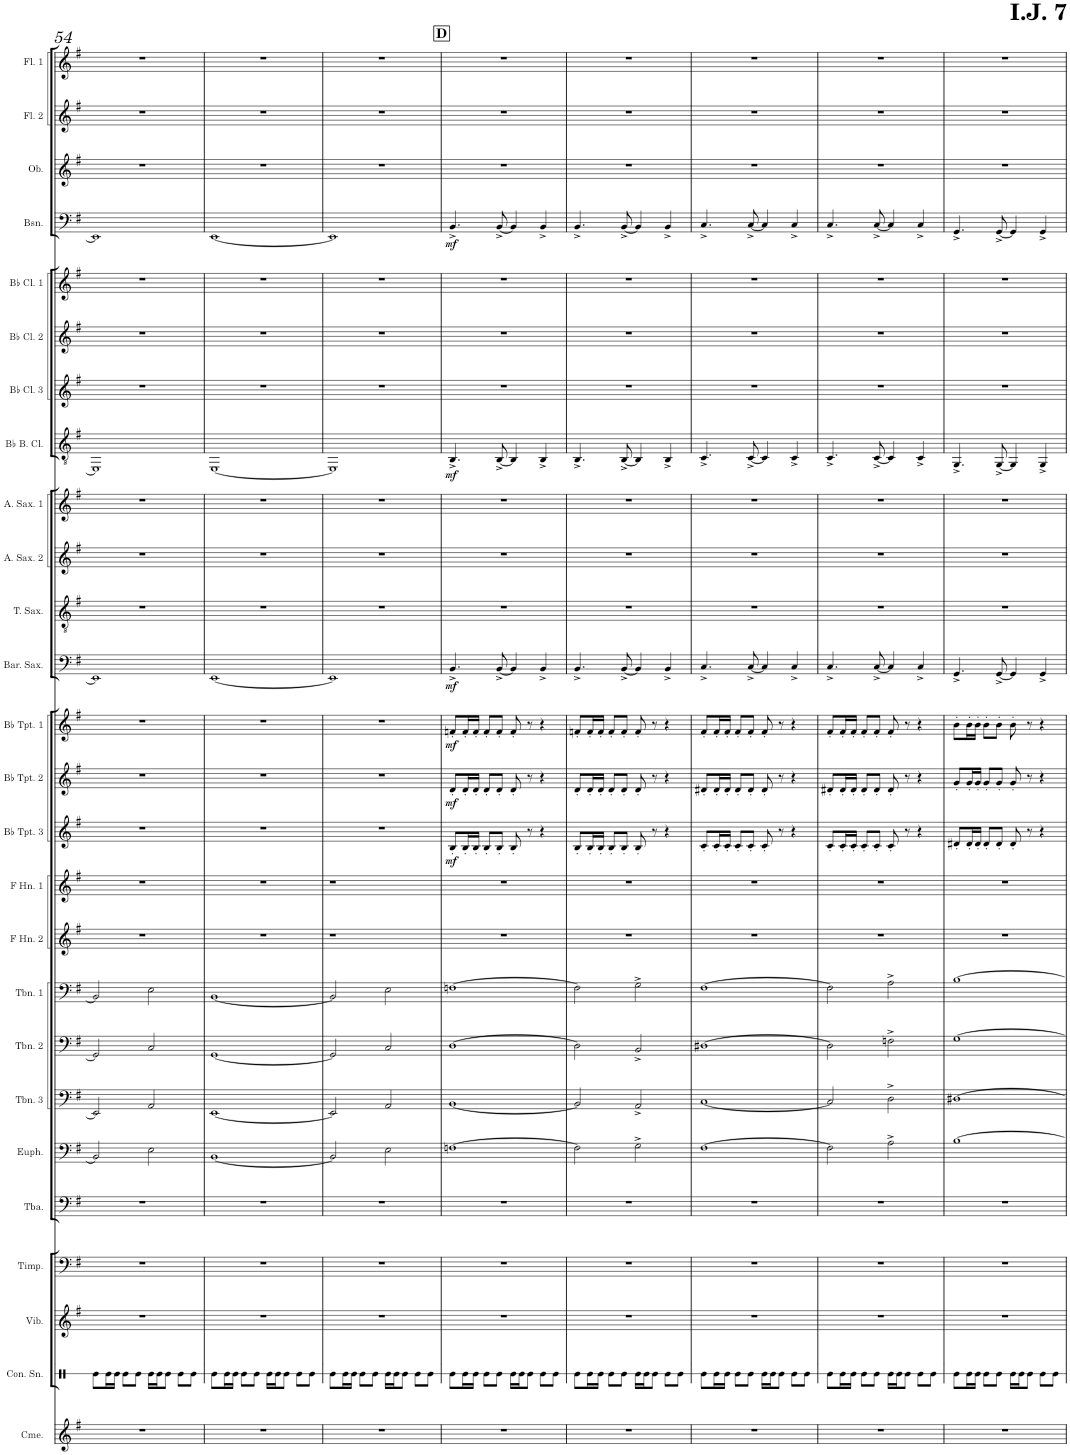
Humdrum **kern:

**kern	**kern	**kern	**kern	**kern	**kern	**kern	**kern	**kern	**kern	**kern	**kern	**dynam	**kern	**dynam	**kern	**dynam	**kern	**dynam	**kern	**kern	**kern	**kern	**dynam	**kern	**kern	**kern	**kern	**dynam	**kern	**kern	**kern
*part26	*part25	*part24	*part23	*part22	*part21	*part20	*part19	*part18	*part17	*part16	*part15	*part15	*part14	*part14	*part13	*part13	*part12	*part12	*part11	*part10	*part9	*part8	*part8	*part7	*part6	*part5	*part4	*part4	*part3	*part2	*part1
*staff26	*staff25	*staff24	*staff23	*staff22	*staff21	*staff20	*staff19	*staff18	*staff17	*staff16	*staff15	*staff15	*staff14	*staff14	*staff13	*staff13	*staff12	*staff12	*staff11	*staff10	*staff9	*staff8	*staff8	*staff7	*staff6	*staff5	*staff4	*staff4	*staff3	*staff2	*staff1
*I"Chimes	*I"Concert Snare Drum	*I"Vibraphone	*I"Timpani	*I"Tuba	*I"Euphonium	*I"Trombone 3	*I"Trombone 2	*I"Trombone 1	*I"Horn in F 2	*I"Horn in F 1	*I"Bb Trumpet 3	*	*I"Bb Trumpet 2	*	*I"Bb Trumpet 1	*	*I"Baritone Saxophone	*	*I"Tenor Saxophone	*I"Alto Saxophone 2	*I"Alto Saxophone 1	*I"Bb Bass Clarinet	*	*I"Bb Clarinet 3	*I"Bb Clarinet 2	*I"Bb Clarinet 1	*I"Bassoon	*	*I"Oboe	*I"Flute 2	*I"Flute 1
*I'Cme.	*I'Con. Sn.	*I'Vib.	*I'Timp.	*I'Tba.	*I'Euph.	*I'Tbn. 3	*I'Tbn. 2	*I'Tbn. 1	*	*	*I'Bb Tpt. 3	*	*I'Bb Tpt. 2	*	*I'Bb Tpt. 1	*	*I'Bar. Sax.	*	*I'T. Sax.	*I'A. Sax. 2	*I'A. Sax. 1	*I'Bb B. Cl.	*	*I'Bb Cl. 3	*I'Bb Cl. 2	*I'Bb Cl. 1	*I'Bsn.	*	*I'Ob.	*I'Fl. 2	*I'Fl. 1
!!LO:PB:g=z
*clefG2	*clefX	*clefG2	*clefF4	*clefF4	*clefF4	*clefF4	*clefF4	*clefF4	*clefG2	*clefG2	*clefG2	*	*clefG2	*	*clefG2	*	*clefF4	*	*clefGv2	*clefG2	*clefG2	*clefGv2	*	*clefG2	*clefG2	*clefG2	*clefF4	*	*clefG2	*clefG2	*clefG2
*	*	*	*	*	*	*	*	*	*ITrd4c7	*ITrd4c7	*ITrd1c2	*	*ITrd1c2	*	*ITrd1c2	*	*ITrd12c21	*	*ITrd8c14	*ITrd5c9	*ITrd5c9	*ITrd8c14	*	*ITrd1c2	*ITrd1c2	*ITrd1c2	*	*	*	*	*
*k[f#]	*k[]	*k[f#]	*k[f#]	*k[f#]	*k[f#]	*k[f#]	*k[f#]	*k[f#]	*k[f#]	*k[f#]	*k[f#]	*	*k[f#]	*	*k[f#]	*	*k[f#]	*	*k[f#]	*k[f#]	*k[f#]	*k[f#]	*	*k[f#]	*k[f#]	*k[f#]	*k[f#]	*	*k[f#]	*k[f#]	*k[f#]
*M4/4	*M4/4	*M4/4	*M4/4	*M4/4	*M4/4	*M4/4	*M4/4	*M4/4	*M4/4	*M4/4	*M4/4	*	*M4/4	*	*M4/4	*	*M4/4	*	*M4/4	*M4/4	*M4/4	*M4/4	*	*M4/4	*M4/4	*M4/4	*M4/4	*	*M4/4	*M4/4	*M4/4
=54	=54	=54	=54	=54	=54	=54	=54	=54	=54	=54	=54	=54	=54	=54	=54	=54	=54	=54	=54	=54	=54	=54	=54	=54	=54	=54	=54	=54	=54	=54	=54
1r	8Re\L	1r	1r	1r	2BB/]	2EE/]	2GG/]	2BB/]	1r	1r	1r	.	1r	.	1r	.	1EE]	.	1r	1r	1r	1EE]	.	1r	1r	1r	1EE]	.	1r	1r	1r
.	16Re\L	.	.	.	.	.	.	.	.	.	.	.	.	.	.	.	.	.	.	.	.	.	.	.	.	.	.	.	.	.	.
.	16Re\JJ	.	.	.	.	.	.	.	.	.	.	.	.	.	.	.	.	.	.	.	.	.	.	.	.	.	.	.	.	.	.
.	8Re\L	.	.	.	.	.	.	.	.	.	.	.	.	.	.	.	.	.	.	.	.	.	.	.	.	.	.	.	.	.	.
.	8Re\J	.	.	.	.	.	.	.	.	.	.	.	.	.	.	.	.	.	.	.	.	.	.	.	.	.	.	.	.	.	.
.	16Re\LL	.	.	.	2E\	2AA/	2C/	2E\	.	.	.	.	.	.	.	.	.	.	.	.	.	.	.	.	.	.	.	.	.	.	.
.	16Re\J	.	.	.	.	.	.	.	.	.	.	.	.	.	.	.	.	.	.	.	.	.	.	.	.	.	.	.	.	.	.
.	8Re\J	.	.	.	.	.	.	.	.	.	.	.	.	.	.	.	.	.	.	.	.	.	.	.	.	.	.	.	.	.	.
.	8Re\L	.	.	.	.	.	.	.	.	.	.	.	.	.	.	.	.	.	.	.	.	.	.	.	.	.	.	.	.	.	.
.	8Re\J	.	.	.	.	.	.	.	.	.	.	.	.	.	.	.	.	.	.	.	.	.	.	.	.	.	.	.	.	.	.
=55	=55	=55	=55	=55	=55	=55	=55	=55	=55	=55	=55	=55	=55	=55	=55	=55	=55	=55	=55	=55	=55	=55	=55	=55	=55	=55	=55	=55	=55	=55	=55
1r	8Re\L	1r	1r	1r	[1BB	[1EE	[1GG	[1BB	1r	1r	1r	.	1r	.	1r	.	[1EE	.	1r	1r	1r	[1EE	.	1r	1r	1r	[1EE	.	1r	1r	1r
.	16Re\L	.	.	.	.	.	.	.	.	.	.	.	.	.	.	.	.	.	.	.	.	.	.	.	.	.	.	.	.	.	.
.	16Re\JJ	.	.	.	.	.	.	.	.	.	.	.	.	.	.	.	.	.	.	.	.	.	.	.	.	.	.	.	.	.	.
.	8Re\L	.	.	.	.	.	.	.	.	.	.	.	.	.	.	.	.	.	.	.	.	.	.	.	.	.	.	.	.	.	.
.	8Re\J	.	.	.	.	.	.	.	.	.	.	.	.	.	.	.	.	.	.	.	.	.	.	.	.	.	.	.	.	.	.
.	16Re\LL	.	.	.	.	.	.	.	.	.	.	.	.	.	.	.	.	.	.	.	.	.	.	.	.	.	.	.	.	.	.
.	16Re\J	.	.	.	.	.	.	.	.	.	.	.	.	.	.	.	.	.	.	.	.	.	.	.	.	.	.	.	.	.	.
.	8Re\J	.	.	.	.	.	.	.	.	.	.	.	.	.	.	.	.	.	.	.	.	.	.	.	.	.	.	.	.	.	.
.	8Re\L	.	.	.	.	.	.	.	.	.	.	.	.	.	.	.	.	.	.	.	.	.	.	.	.	.	.	.	.	.	.
.	8Re\J	.	.	.	.	.	.	.	.	.	.	.	.	.	.	.	.	.	.	.	.	.	.	.	.	.	.	.	.	.	.
=56	=56	=56	=56	=56	=56	=56	=56	=56	=56	=56	=56	=56	=56	=56	=56	=56	=56	=56	=56	=56	=56	=56	=56	=56	=56	=56	=56	=56	=56	=56	=56
1r	8Re\L	1r	1r	1r	2BB/]	2EE/]	2GG/]	2BB/]	1r	1r	1r	.	1r	.	1r	.	1EE]	.	1r	1r	1r	1EE]	.	1r	1r	1r	1EE]	.	1r	1r	1r
.	16Re\L	.	.	.	.	.	.	.	.	.	.	.	.	.	.	.	.	.	.	.	.	.	.	.	.	.	.	.	.	.	.
.	16Re\JJ	.	.	.	.	.	.	.	.	.	.	.	.	.	.	.	.	.	.	.	.	.	.	.	.	.	.	.	.	.	.
.	8Re\L	.	.	.	.	.	.	.	.	.	.	.	.	.	.	.	.	.	.	.	.	.	.	.	.	.	.	.	.	.	.
.	8Re\J	.	.	.	.	.	.	.	.	.	.	.	.	.	.	.	.	.	.	.	.	.	.	.	.	.	.	.	.	.	.
.	16Re\LL	.	.	.	2E\	2AA/	2C/	2E\	.	.	.	.	.	.	.	.	.	.	.	.	.	.	.	.	.	.	.	.	.	.	.
.	16Re\J	.	.	.	.	.	.	.	.	.	.	.	.	.	.	.	.	.	.	.	.	.	.	.	.	.	.	.	.	.	.
.	8Re\J	.	.	.	.	.	.	.	.	.	.	.	.	.	.	.	.	.	.	.	.	.	.	.	.	.	.	.	.	.	.
.	8Re\L	.	.	.	.	.	.	.	.	.	.	.	.	.	.	.	.	.	.	.	.	.	.	.	.	.	.	.	.	.	.
.	8Re\J	.	.	.	.	.	.	.	.	.	.	.	.	.	.	.	.	.	.	.	.	.	.	.	.	.	.	.	.	.	.
!!LO:REH:place=s1:a:B:cj:fs=14:t=D
=57	=57	=57	=57	=57	=57	=57	=57	=57	=57	=57	=57	=57	=57	=57	=57	=57	=57	=57	=57	=57	=57	=57	=57	=57	=57	=57	=57	=57	=57	=57	=57
!	!	!	!	!	!	!	!	!	!	!	!	!LO:DY:b	!	!LO:DY:b	!	!LO:DY:b	!	!LO:DY:b	!	!	!	!	!LO:DY:b	!	!	!	!	!LO:DY:b	!	!	!
1r	8Re\L	1r	1r	1r	[1Fn	[1BB	[1D	[1Fn	1r	1r	8B'/L	mf	8d'/L	mf	8fn'/L	mf	4.BB^/	mf	1r	1r	1r	4.BB^/	mf	1r	1r	1r	4.BB^/	mf	1r	1r	1r
.	16Re\L	.	.	.	.	.	.	.	.	.	16B'/L	.	16d'/L	.	16f'/L	.	.	.	.	.	.	.	.	.	.	.	.	.	.	.	.
.	16Re\JJ	.	.	.	.	.	.	.	.	.	16B'/JJ	.	16d'/JJ	.	16f'/JJ	.	.	.	.	.	.	.	.	.	.	.	.	.	.	.	.
.	8Re\L	.	.	.	.	.	.	.	.	.	8B'/L	.	8d'/L	.	8f'/L	.	.	.	.	.	.	.	.	.	.	.	.	.	.	.	.
.	8Re\J	.	.	.	.	.	.	.	.	.	8B'/J	.	8d'/J	.	8f'/J	.	[8BB^/	.	.	.	.	[8BB^/	.	.	.	.	[8BB^/	.	.	.	.
.	16Re\LL	.	.	.	.	.	.	.	.	.	8B'/	.	8d'/	.	8f'/	.	4BB/]	.	.	.	.	4BB/]	.	.	.	.	4BB/]	.	.	.	.
.	16Re\J	.	.	.	.	.	.	.	.	.	.	.	.	.	.	.	.	.	.	.	.	.	.	.	.	.	.	.	.	.	.
.	8Re\J	.	.	.	.	.	.	.	.	.	8r	.	8r	.	8r	.	.	.	.	.	.	.	.	.	.	.	.	.	.	.	.
.	8Re\L	.	.	.	.	.	.	.	.	.	4r	.	4r	.	4r	.	4BB^/	.	.	.	.	4BB^/	.	.	.	.	4BB^/	.	.	.	.
.	8Re\J	.	.	.	.	.	.	.	.	.	.	.	.	.	.	.	.	.	.	.	.	.	.	.	.	.	.	.	.	.	.
=58	=58	=58	=58	=58	=58	=58	=58	=58	=58	=58	=58	=58	=58	=58	=58	=58	=58	=58	=58	=58	=58	=58	=58	=58	=58	=58	=58	=58	=58	=58	=58
1r	8Re\L	1r	1r	1r	2F\]	2BB/]	2D\]	2F\]	1r	1r	8B'/L	.	8d'/L	.	8fn'/L	.	4.BB^/	.	1r	1r	1r	4.BB^/	.	1r	1r	1r	4.BB^/	.	1r	1r	1r
.	16Re\L	.	.	.	.	.	.	.	.	.	16B'/L	.	16d'/L	.	16f'/L	.	.	.	.	.	.	.	.	.	.	.	.	.	.	.	.
.	16Re\JJ	.	.	.	.	.	.	.	.	.	16B'/JJ	.	16d'/JJ	.	16f'/JJ	.	.	.	.	.	.	.	.	.	.	.	.	.	.	.	.
.	8Re\L	.	.	.	.	.	.	.	.	.	8B'/L	.	8d'/L	.	8f'/L	.	.	.	.	.	.	.	.	.	.	.	.	.	.	.	.
.	8Re\J	.	.	.	.	.	.	.	.	.	8B'/J	.	8d'/J	.	8f'/J	.	[8BB^/	.	.	.	.	[8BB^/	.	.	.	.	[8BB^/	.	.	.	.
.	16Re\LL	.	.	.	2G^\	2AA^/	2BB^/	2G^\	.	.	8B'/	.	8d'/	.	8f'/	.	4BB/]	.	.	.	.	4BB/]	.	.	.	.	4BB/]	.	.	.	.
.	16Re\J	.	.	.	.	.	.	.	.	.	.	.	.	.	.	.	.	.	.	.	.	.	.	.	.	.	.	.	.	.	.
.	8Re\J	.	.	.	.	.	.	.	.	.	8r	.	8r	.	8r	.	.	.	.	.	.	.	.	.	.	.	.	.	.	.	.
.	8Re\L	.	.	.	.	.	.	.	.	.	4r	.	4r	.	4r	.	4BB^/	.	.	.	.	4BB^/	.	.	.	.	4BB^/	.	.	.	.
.	8Re\J	.	.	.	.	.	.	.	.	.	.	.	.	.	.	.	.	.	.	.	.	.	.	.	.	.	.	.	.	.	.
=59	=59	=59	=59	=59	=59	=59	=59	=59	=59	=59	=59	=59	=59	=59	=59	=59	=59	=59	=59	=59	=59	=59	=59	=59	=59	=59	=59	=59	=59	=59	=59
1r	8Re\L	1r	1r	1r	[1F#	[1C	[1D#X	[1F#	1r	1r	8c'/L	.	8d#X'/L	.	8f#'/L	.	4.C^/	.	1r	1r	1r	4.C^/	.	1r	1r	1r	4.C^/	.	1r	1r	1r
.	16Re\L	.	.	.	.	.	.	.	.	.	16c'/L	.	16d#'/L	.	16f#'/L	.	.	.	.	.	.	.	.	.	.	.	.	.	.	.	.
.	16Re\JJ	.	.	.	.	.	.	.	.	.	16c'/JJ	.	16d#'/JJ	.	16f#'/JJ	.	.	.	.	.	.	.	.	.	.	.	.	.	.	.	.
.	8Re\L	.	.	.	.	.	.	.	.	.	8c'/L	.	8d#'/L	.	8f#'/L	.	.	.	.	.	.	.	.	.	.	.	.	.	.	.	.
.	8Re\J	.	.	.	.	.	.	.	.	.	8c'/J	.	8d#'/J	.	8f#'/J	.	[8C^/	.	.	.	.	[8C^/	.	.	.	.	[8C^/	.	.	.	.
.	16Re\LL	.	.	.	.	.	.	.	.	.	8c'/	.	8d#'/	.	8f#'/	.	4C/]	.	.	.	.	4C/]	.	.	.	.	4C/]	.	.	.	.
.	16Re\J	.	.	.	.	.	.	.	.	.	.	.	.	.	.	.	.	.	.	.	.	.	.	.	.	.	.	.	.	.	.
.	8Re\J	.	.	.	.	.	.	.	.	.	8r	.	8r	.	8r	.	.	.	.	.	.	.	.	.	.	.	.	.	.	.	.
.	8Re\L	.	.	.	.	.	.	.	.	.	4r	.	4r	.	4r	.	4C^/	.	.	.	.	4C^/	.	.	.	.	4C^/	.	.	.	.
.	8Re\J	.	.	.	.	.	.	.	.	.	.	.	.	.	.	.	.	.	.	.	.	.	.	.	.	.	.	.	.	.	.
=60	=60	=60	=60	=60	=60	=60	=60	=60	=60	=60	=60	=60	=60	=60	=60	=60	=60	=60	=60	=60	=60	=60	=60	=60	=60	=60	=60	=60	=60	=60	=60
1r	8Re\L	1r	1r	1r	2F#\]	2C/]	2D#\]	2F#\]	1r	1r	8c'/L	.	8d#X'/L	.	8f#'/L	.	4.C^/	.	1r	1r	1r	4.C^/	.	1r	1r	1r	4.C^/	.	1r	1r	1r
.	16Re\L	.	.	.	.	.	.	.	.	.	16c'/L	.	16d#'/L	.	16f#'/L	.	.	.	.	.	.	.	.	.	.	.	.	.	.	.	.
.	16Re\JJ	.	.	.	.	.	.	.	.	.	16c'/JJ	.	16d#'/JJ	.	16f#'/JJ	.	.	.	.	.	.	.	.	.	.	.	.	.	.	.	.
.	8Re\L	.	.	.	.	.	.	.	.	.	8c'/L	.	8d#'/L	.	8f#'/L	.	.	.	.	.	.	.	.	.	.	.	.	.	.	.	.
.	8Re\J	.	.	.	.	.	.	.	.	.	8c'/J	.	8d#'/J	.	8f#'/J	.	[8C^/	.	.	.	.	[8C^/	.	.	.	.	[8C^/	.	.	.	.
.	16Re\LL	.	.	.	2A^\	2D^\	2Fn^\	2A^\	.	.	8c'/	.	8d#'/	.	8f#'/	.	4C/]	.	.	.	.	4C/]	.	.	.	.	4C/]	.	.	.	.
.	16Re\J	.	.	.	.	.	.	.	.	.	.	.	.	.	.	.	.	.	.	.	.	.	.	.	.	.	.	.	.	.	.
.	8Re\J	.	.	.	.	.	.	.	.	.	8r	.	8r	.	8r	.	.	.	.	.	.	.	.	.	.	.	.	.	.	.	.
.	8Re\L	.	.	.	.	.	.	.	.	.	4r	.	4r	.	4r	.	4C^/	.	.	.	.	4C^/	.	.	.	.	4C^/	.	.	.	.
.	8Re\J	.	.	.	.	.	.	.	.	.	.	.	.	.	.	.	.	.	.	.	.	.	.	.	.	.	.	.	.	.	.
=61	=61	=61	=61	=61	=61	=61	=61	=61	=61	=61	=61	=61	=61	=61	=61	=61	=61	=61	=61	=61	=61	=61	=61	=61	=61	=61	=61	=61	=61	=61	=61
1r	8Re\L	1r	1r	1r	[1B	[1D#X	[1G	[1B	1r	1r	8d#X'/L	.	8g'/L	.	8b'\L	.	4.GG^/	.	1r	1r	1r	4.GG^/	.	1r	1r	1r	4.GG^/	.	1r	1r	1r
.	16Re\L	.	.	.	.	.	.	.	.	.	16d#'/L	.	16g'/L	.	16b'\L	.	.	.	.	.	.	.	.	.	.	.	.	.	.	.	.
.	16Re\JJ	.	.	.	.	.	.	.	.	.	16d#'/JJ	.	16g'/JJ	.	16b'\JJ	.	.	.	.	.	.	.	.	.	.	.	.	.	.	.	.
.	8Re\L	.	.	.	.	.	.	.	.	.	8d#'/L	.	8g'/L	.	8b'\L	.	.	.	.	.	.	.	.	.	.	.	.	.	.	.	.
.	8Re\J	.	.	.	.	.	.	.	.	.	8d#'/J	.	8g'/J	.	8b'\J	.	[8GG^/	.	.	.	.	[8GG^/	.	.	.	.	[8GG^/	.	.	.	.
.	16Re\LL	.	.	.	.	.	.	.	.	.	8d#'/	.	8g'/	.	8b'\	.	4GG/]	.	.	.	.	4GG/]	.	.	.	.	4GG/]	.	.	.	.
.	16Re\J	.	.	.	.	.	.	.	.	.	.	.	.	.	.	.	.	.	.	.	.	.	.	.	.	.	.	.	.	.	.
.	8Re\J	.	.	.	.	.	.	.	.	.	8r	.	8r	.	8r	.	.	.	.	.	.	.	.	.	.	.	.	.	.	.	.
.	8Re\L	.	.	.	.	.	.	.	.	.	4r	.	4r	.	4r	.	4GG^/	.	.	.	.	4GG^/	.	.	.	.	4GG^/	.	.	.	.
.	8Re\J	.	.	.	.	.	.	.	.	.	.	.	.	.	.	.	.	.	.	.	.	.	.	.	.	.	.	.	.	.	.
=	=	=	=	=	=	=	=	=	=	=	=	=	=	=	=	=	=	=	=	=	=	=	=	=	=	=	=	=	=	=	=
*-	*-	*-	*-	*-	*-	*-	*-	*-	*-	*-	*-	*-	*-	*-	*-	*-	*-	*-	*-	*-	*-	*-	*-	*-	*-	*-	*-	*-	*-	*-	*-
